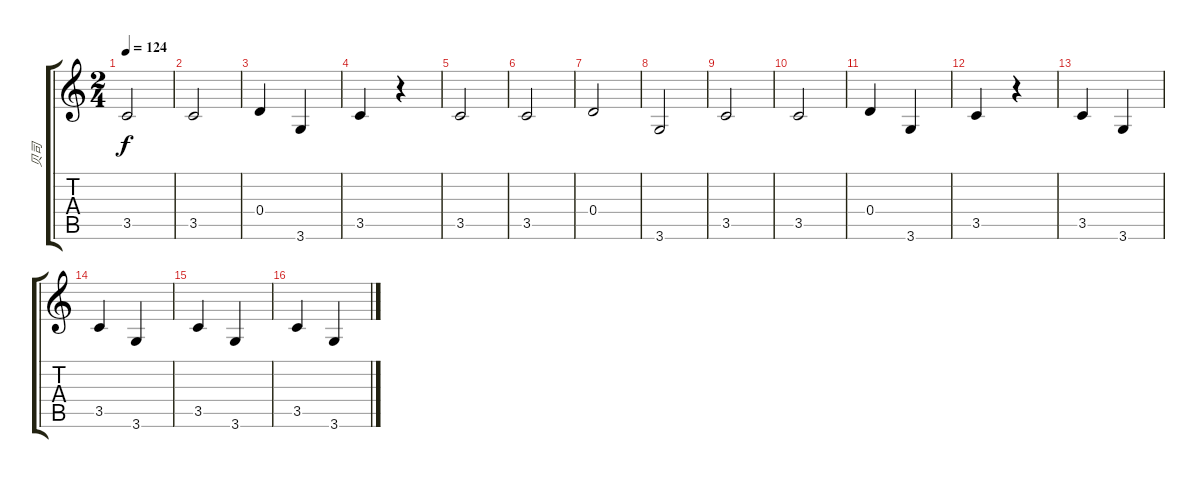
\track ("贝司" "贝司") {instrument electricbasspick}
\staff {score tabs}
\tuning (E4 B3 G3 D3 A2 E2) {hide}
\ts (2 4)
\tempo 124
\clef g2
\ks c
3.5.2{dy f} |
3.5.2 |
0.4.4 3.6.4 |
3.5.4 r.4 |
3.5.2 |
3.5.2 |
0.4.2 |
3.6.2 |
3.5.2 |
3.5.2 |
0.4.4 3.6.4 |
3.5.4 r.4 |
3.5.4 3.6.4 |
3.5.4 3.6.4 |
3.5.4 3.6.4 |
3.5.4 3.6.4
